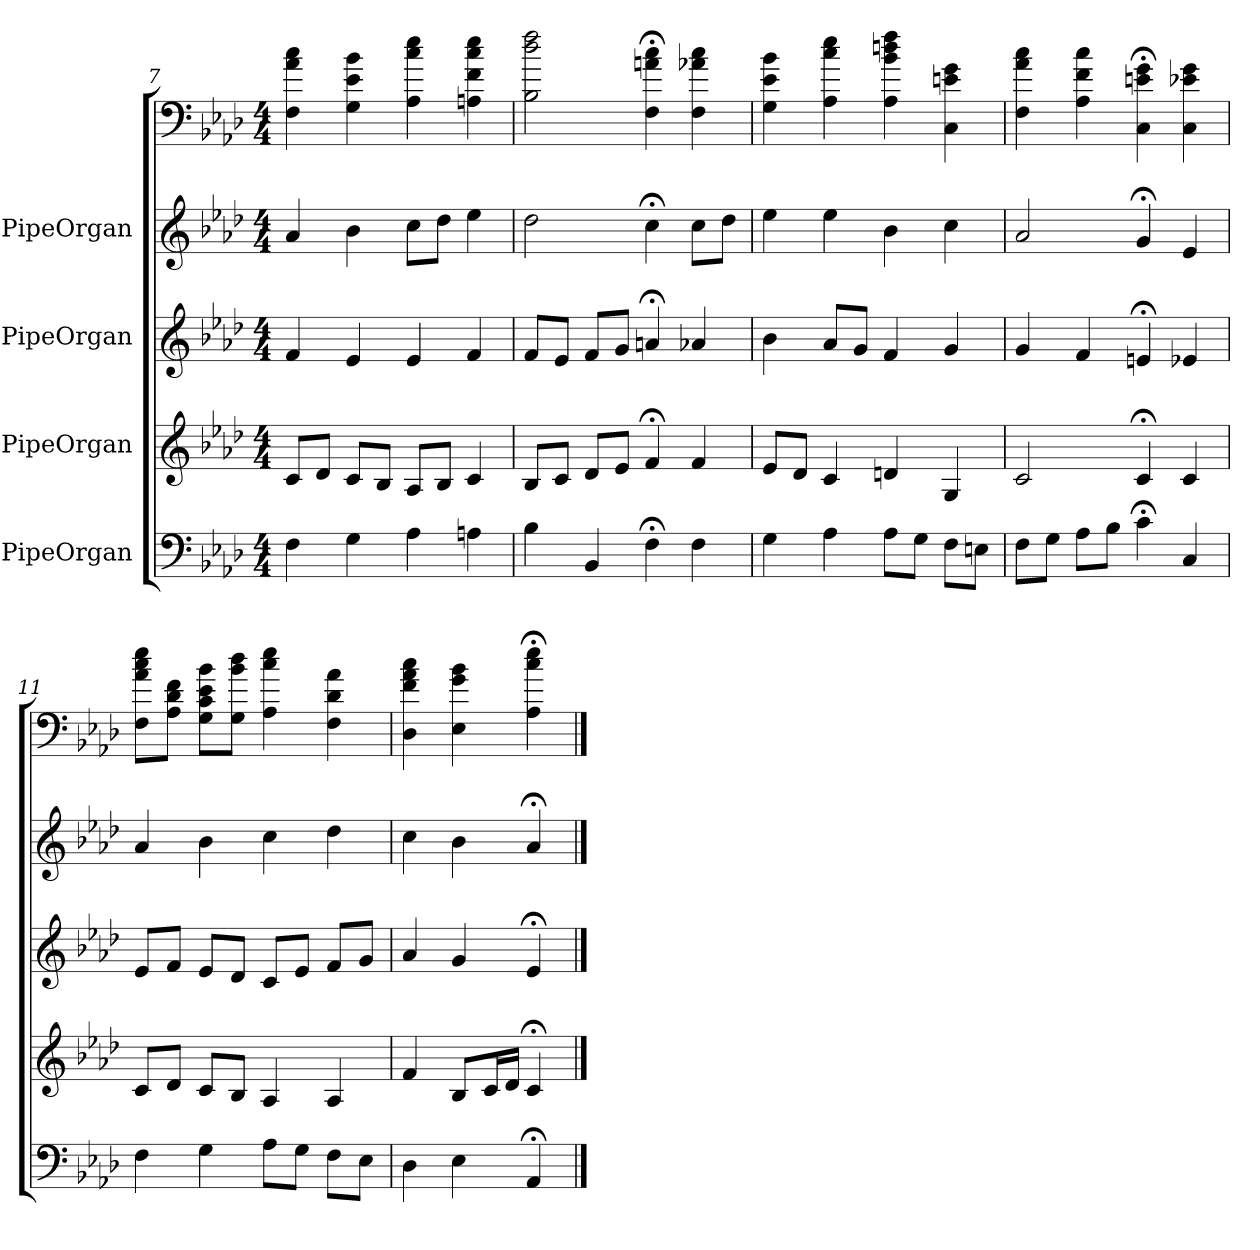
**kern	**kern	**kern	**kern	**kern
*part5	*part4	*part3	*part2	*part1
*staff5	*staff4	*staff3	*staff2	*staff1
*I"PipeOrgan	*I"PipeOrgan	*I"PipeOrgan	*I"PipeOrgan	*
*k[b-e-a-d-]	*k[b-e-a-d-]	*k[b-e-a-d-]	*k[b-e-a-d-]	*k[b-e-a-d-]
*A-:	*A-:	*A-:	*A-:	*A-:
*M4/4	*M4/4	*M4/4	*M4/4	*M4/4
=7	=7	=7	=7	=7
4F	8cL	4f	4a-	4F 4a- 4cc
.	8d-J	.	.	.
4G	8cL	4e-	4b-	4G 4e- 4b-
.	8B-J	.	.	.
4A-	8A-L	4e-	8ccL	4A- 4cc 4ee-
.	8B-J	.	8dd-J	.
4An	4c	4f	4ee-	4An 4f 4cc 4ee-
=8	=8	=8	=8	=8
4B-	8B-L	8fL	2dd-	2B- 2dd- 2ff
.	8cJ	8e-J	.	.
4BB-	8d-L	8fL	.	.
.	8e-J	8gJ	.	.
4F;<	4f;<	4an;<	4cc;<	4F;< 4an;< 4cc;<
4F	4f	4a-X	8ccL	4F 4a-X 4cc
.	.	.	8dd-J	.
=9	=9	=9	=9	=9
4G	8e-L	4b-	4ee-	4G 4e- 4b-
.	8d-J	.	.	.
4A-	4c	8a-L	4ee-	4A- 4cc 4ee-
.	.	8gJ	.	.
8A-L	4dn	4f	4b-	4A- 4b- 4ddn 4ff
8GJ	.	.	.	.
8FL	4G	4g	4cc	4C 4en 4g
8EnJ	.	.	.	.
=10	=10	=10	=10	=10
8FL	2c	4g	2a-	4F 4a- 4cc
8GJ	.	.	.	.
8A-L	.	4f	.	4A- 4f 4cc
8B-J	.	.	.	.
4c;<	4c;<	4en;<	4g;<	4C;< 4en;< 4g;<
4C	4c	4e-X	4e-	4C 4e-X 4g
=11	=11	=11	=11	=11
4F	8cL	8e-L	4a-	8F 8a- 8cc 8ee-L
.	8d-J	8fJ	.	8A- 8d- 8fJ
4G	8cL	8e-L	4b-	8G 8c 8e- 8b-L
.	8B-J	8d-J	.	8G 8b- 8dd-J
8A-L	4A-	8cL	4cc	4A- 4cc 4ee-
8GJ	.	8e-J	.	.
8FL	4A-	8fL	4dd-	4F 4d- 4a-
8E-J	.	8gJ	.	.
=12	=12	=12	=12	=12
4D-	4f	4a-	4cc	4D- 4f 4a- 4cc
4E-	8B-L	4g	4b-	4E- 4g 4b-
.	16cL	.	.	.
.	16d-JJ	.	.	.
4AA-;<	4c;<	4e-;<	4a-;<	4A-;< 4cc;< 4ee-;<
==	==	==	==	==
*-	*-	*-	*-	*-
